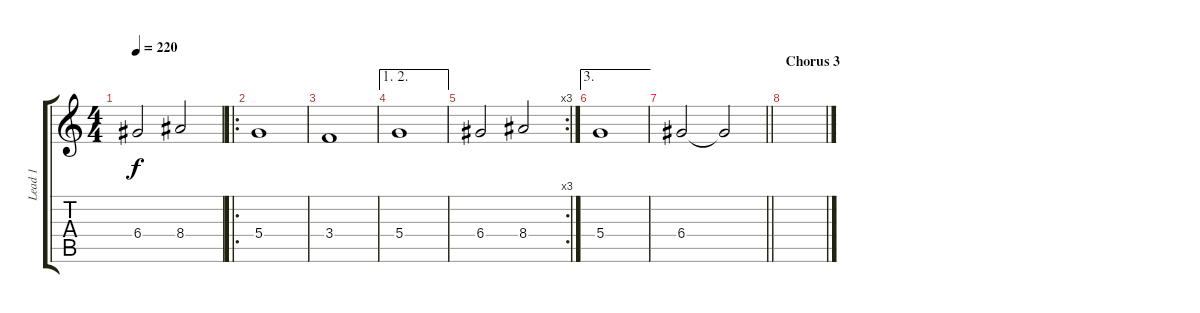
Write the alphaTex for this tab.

\track ("Lead 1" "Lead 1") {instrument distortionguitar}
\staff {score tabs}
\tuning (E4 B3 G3 D3 A2 E2) {hide}
\ts (4 4)
\tempo 220
\clef g2
\ks c
6.4.2{dy f} 8.4.2 |
\ro
5.4.1 |
3.4.1 |
\ae (1 2)
5.4.1 |
\rc 3
6.4.2 8.4.2 |
\ae 3
5.4.1 |
\barLineRight lightlight
6.4.2 6.4{t}.2 |
\section ("" "Chorus 3")
